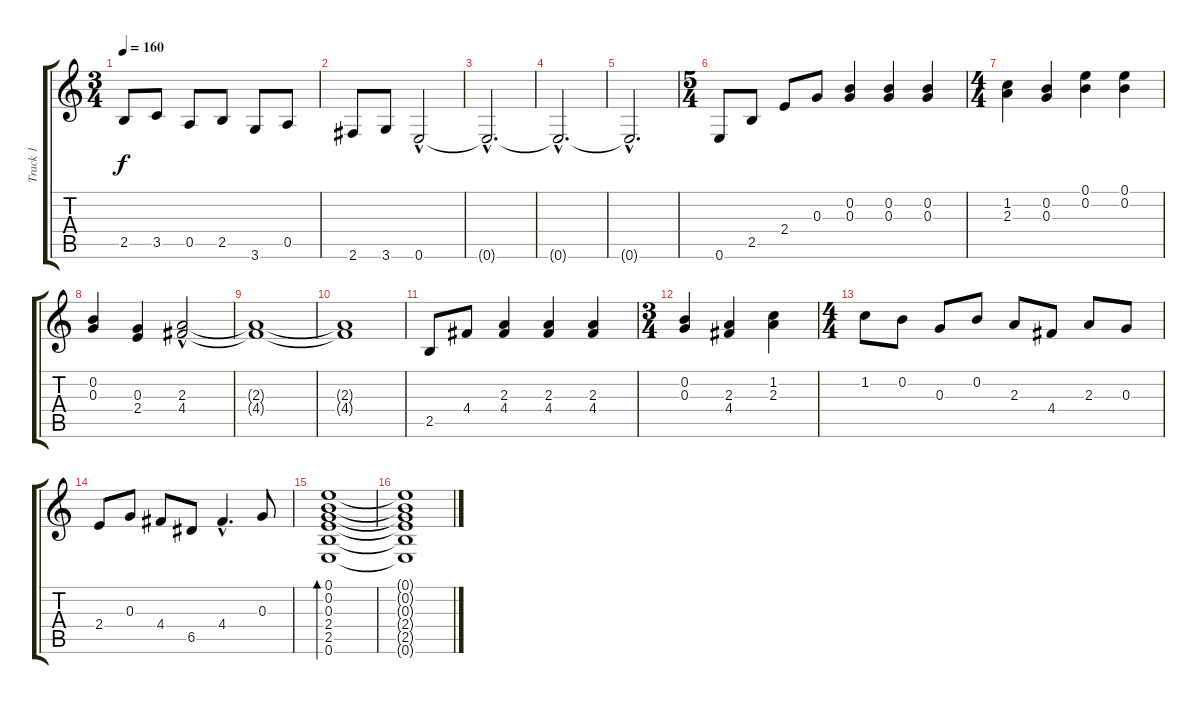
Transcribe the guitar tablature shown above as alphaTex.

\track ("Track 1" "Track 1") {instrument acousticguitarnylon}
\staff {score tabs}
\tuning (E4 B3 G3 D3 A2 E2) {hide}
\ts (3 4)
\tempo 160
\clef g2
\ks c
2.5.8{dy f instrument acousticguitarnylon} 3.5.8 0.5.8 2.5.8 3.6.8 0.5.8 |
2.6.8 3.6.8 0.6{hac}.2 |
0.6{hac t}.2{d} |
0.6{hac t}.2{d} |
0.6{hac t}.2{d} |
\ts (5 4)
0.6.8 2.5.8 2.4.8 0.3.8 (0.2 0.3).4 (0.2 0.3).4 (0.2 0.3).4 |
\ts (4 4)
(1.2 2.3).4 (0.2 0.3).4 (0.1 0.2).4 (0.1 0.2).4 |
(0.2 0.3).4 (0.3 2.4).4 (2.3{hac} 4.4{hac}).2 |
(2.3{t} 4.4{t}).1 |
(2.3{t} 4.4{t}).1 |
2.5.8 4.4.8 (2.3 4.4).4 (2.3 4.4).4 (2.3 4.4).4 |
\ts (3 4)
(0.2 0.3).4 (2.3 4.4).4 (1.2 2.3).4 |
\ts (4 4)
1.2.8 0.2.8 0.3.8 0.2.8 2.3.8 4.4.8 2.3.8 0.3.8 |
2.4.8 0.3.8 4.4.8 6.5.8 4.4{hac}.4{d} 0.3.8 |
(0.1 0.2 0.3 2.4 2.5 0.6).1{bd 480} |
(0.1{t} 0.2{t} 0.3{t} 2.4{t} 2.5{t} 0.6{t}).1
